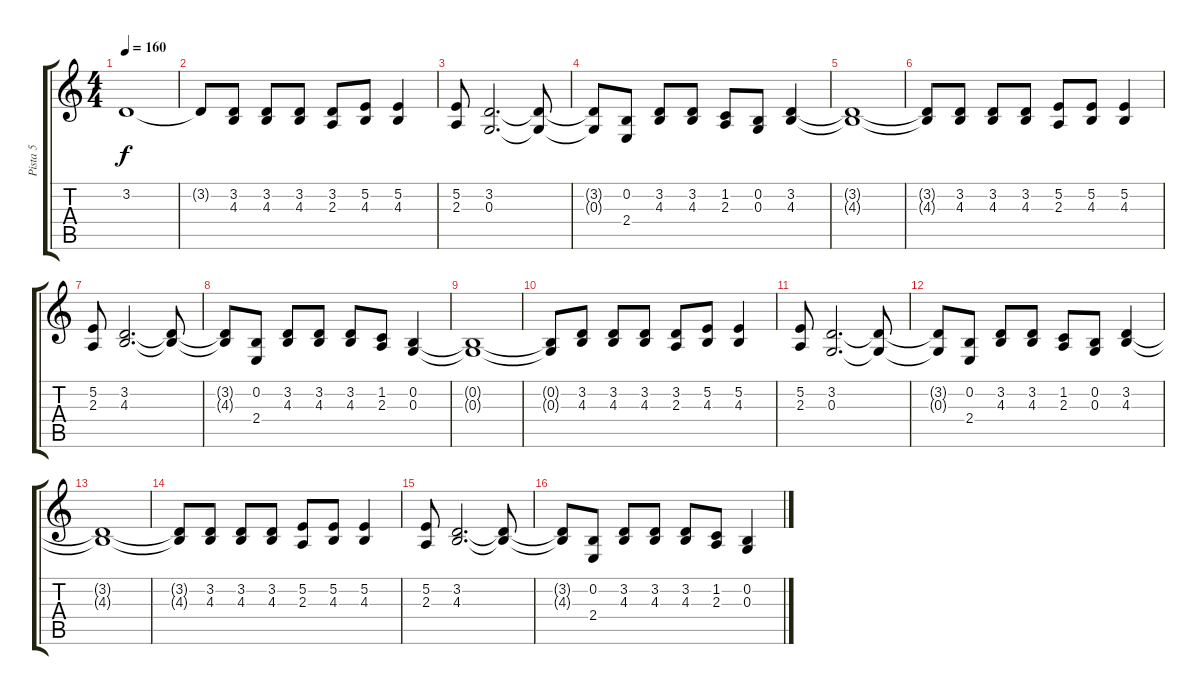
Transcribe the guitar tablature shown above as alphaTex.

\track ("Pista 5" "Pista 5") {instrument electricgrandpiano}
\staff {score tabs}
\tuning (E4 B3 G3 D3 A2 E2) {hide}
\ts (4 4)
\tempo 160
\clef g2
\ks c
3.2{t}.1{dy f} |
3.2{t}.8 (3.2 4.3).8 (3.2 4.3).8 (3.2 4.3).8 (3.2 2.3).8 (5.2 4.3).8 (5.2 4.3).4 |
(5.2 2.3).8 (3.2 0.3).2{d} (3.2{t} 0.3{t}).8 |
(3.2{t} 0.3{t}).8 (0.2 2.4).8 (3.2 4.3).8 (3.2 4.3).8 (1.2 2.3).8 (0.2 0.3).8 (3.2 4.3).4 |
(3.2{t} 4.3{t}).1 |
(3.2{t} 4.3{t}).8 (3.2 4.3).8 (3.2 4.3).8 (3.2 4.3).8 (5.2 2.3).8 (5.2 4.3).8 (5.2 4.3).4 |
(5.2 2.3).8 (3.2 4.3).2{d} (3.2{t} 4.3{t}).8 |
(3.2{t} 4.3{t}).8 (0.2 2.4).8 (3.2 4.3).8 (3.2 4.3).8 (3.2 4.3).8 (1.2 2.3).8 (0.2 0.3).4 |
(0.2{t} 0.3{t}).1 |
(0.2{t} 0.3{t}).8 (3.2 4.3).8 (3.2 4.3).8 (3.2 4.3).8 (3.2 2.3).8 (5.2 4.3).8 (5.2 4.3).4 |
(5.2 2.3).8 (3.2 0.3).2{d} (3.2{t} 0.3{t}).8 |
(3.2{t} 0.3{t}).8 (0.2 2.4).8 (3.2 4.3).8 (3.2 4.3).8 (1.2 2.3).8 (0.2 0.3).8 (3.2 4.3).4 |
(3.2{t} 4.3{t}).1 |
(3.2{t} 4.3{t}).8 (3.2 4.3).8 (3.2 4.3).8 (3.2 4.3).8 (5.2 2.3).8 (5.2 4.3).8 (5.2 4.3).4 |
(5.2 2.3).8 (3.2 4.3).2{d} (3.2{t} 4.3{t}).8 |
(3.2{t} 4.3{t}).8 (0.2 2.4).8 (3.2 4.3).8 (3.2 4.3).8 (3.2 4.3).8 (1.2 2.3).8 (0.2 0.3).4
